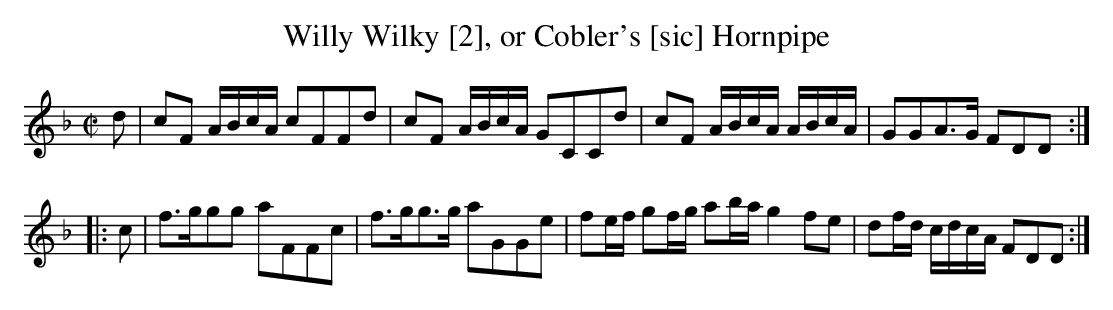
X:1
T:Willy Wilky [2], or Cobler's [sic] Hornpipe
M:C|
L:1/8
K:F
d|cF A/B/c/A/ cFFd|cF A/B/c/A/ GCCd|cF A/B/c/A/ A/B/c/A/|GGA>G FDD:|
|:c|f>ggg aFFc|f>gg>g aGGe|fe/f/ gf/g/ ab/a/ g2 fe|df/d/ c/d/c/A/ FDD:|
